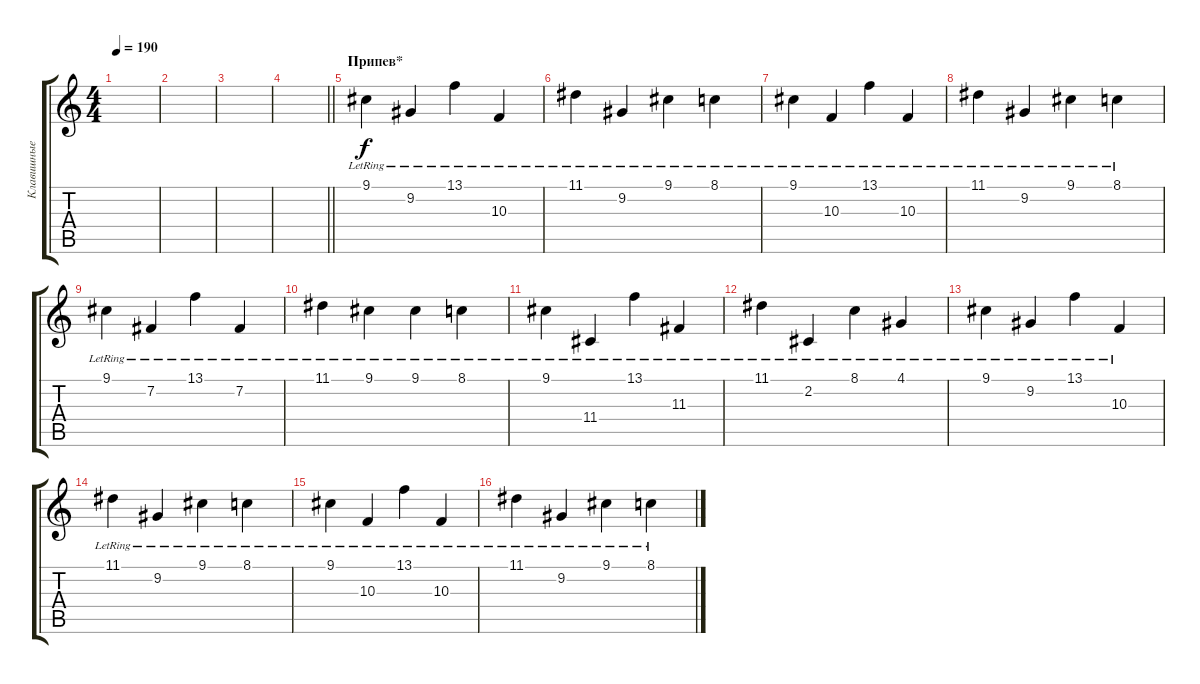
\track ("Клавишные" "Клавишные") {instrument brightacousticpiano}
\staff {score tabs}
\tuning (E4 B3 G3 D3 A2 E2) {hide}
\ts (4 4)
\tempo 190
\clef g2
\ks c
|
|
|
\barLineRight lightlight
|
\section ("" "Припев*")
9.1{lr}.4 9.2{lr}.4 13.1{lr}.4 10.3{lr}.4 |
11.1{lr}.4 9.2{lr}.4 9.1{lr}.4 8.1{lr}.4 |
9.1{lr}.4 10.3{lr}.4 13.1{lr}.4 10.3{lr}.4 |
11.1{lr}.4 9.2{lr}.4 9.1{lr}.4 8.1{lr}.4 |
9.1{lr}.4 7.2{lr}.4 13.1{lr}.4 7.2{lr}.4 |
11.1{lr}.4 9.1{lr}.4 9.1{lr}.4 8.1{lr}.4 |
9.1{lr}.4 11.4{lr}.4 13.1{lr}.4 11.3{lr}.4 |
11.1{lr}.4 2.2{lr}.4 8.1{lr}.4 4.1{lr}.4 |
9.1{lr}.4 9.2{lr}.4 13.1{lr}.4 10.3{lr}.4 |
11.1{lr}.4 9.2{lr}.4 9.1{lr}.4 8.1{lr}.4 |
9.1{lr}.4 10.3{lr}.4 13.1{lr}.4 10.3{lr}.4 |
11.1{lr}.4 9.2{lr}.4 9.1{lr}.4 8.1{lr}.4
